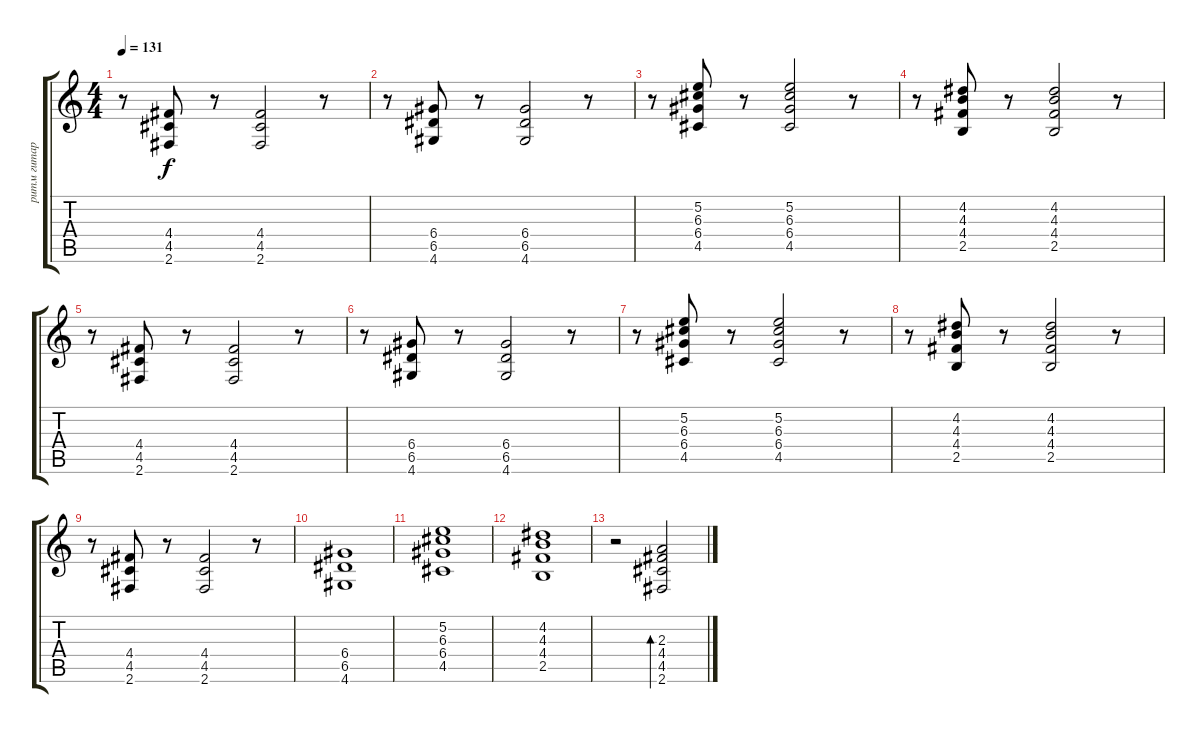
\track ("ритм гитара - акустика" "ритм гитар") {instrument acousticguitarsteel}
\staff {score tabs}
\tuning (E4 B3 G3 D3 A2 E2) {hide}
\ts (4 4)
\tempo 131
\clef g2
\ks c
r.8{dy f} (4.4 4.5 2.6).8 r.8 (4.4 4.5 2.6).2 r.8 |
r.8 (6.4 6.5 4.6).8 r.8 (6.4 6.5 4.6).2 r.8 |
r.8 (5.2 6.3 6.4 4.5).8 r.8 (5.2 6.3 6.4 4.5).2 r.8 |
r.8 (4.2 4.3 4.4 2.5).8 r.8 (4.2 4.3 4.4 2.5).2 r.8 |
r.8 (4.4 4.5 2.6).8 r.8 (4.4 4.5 2.6).2 r.8 |
r.8 (6.4 6.5 4.6).8 r.8 (6.4 6.5 4.6).2 r.8 |
r.8 (5.2 6.3 6.4 4.5).8 r.8 (5.2 6.3 6.4 4.5).2 r.8 |
r.8 (4.2 4.3 4.4 2.5).8 r.8 (4.2 4.3 4.4 2.5).2 r.8 |
r.8 (4.4 4.5 2.6).8 r.8 (4.4 4.5 2.6).2 r.8 |
(6.4 6.5 4.6).1 |
(5.2 6.3 6.4 4.5).1 |
(4.2 4.3 4.4 2.5).1 |
r.2 (2.3 4.4 4.5 2.6).2{bd 240}
